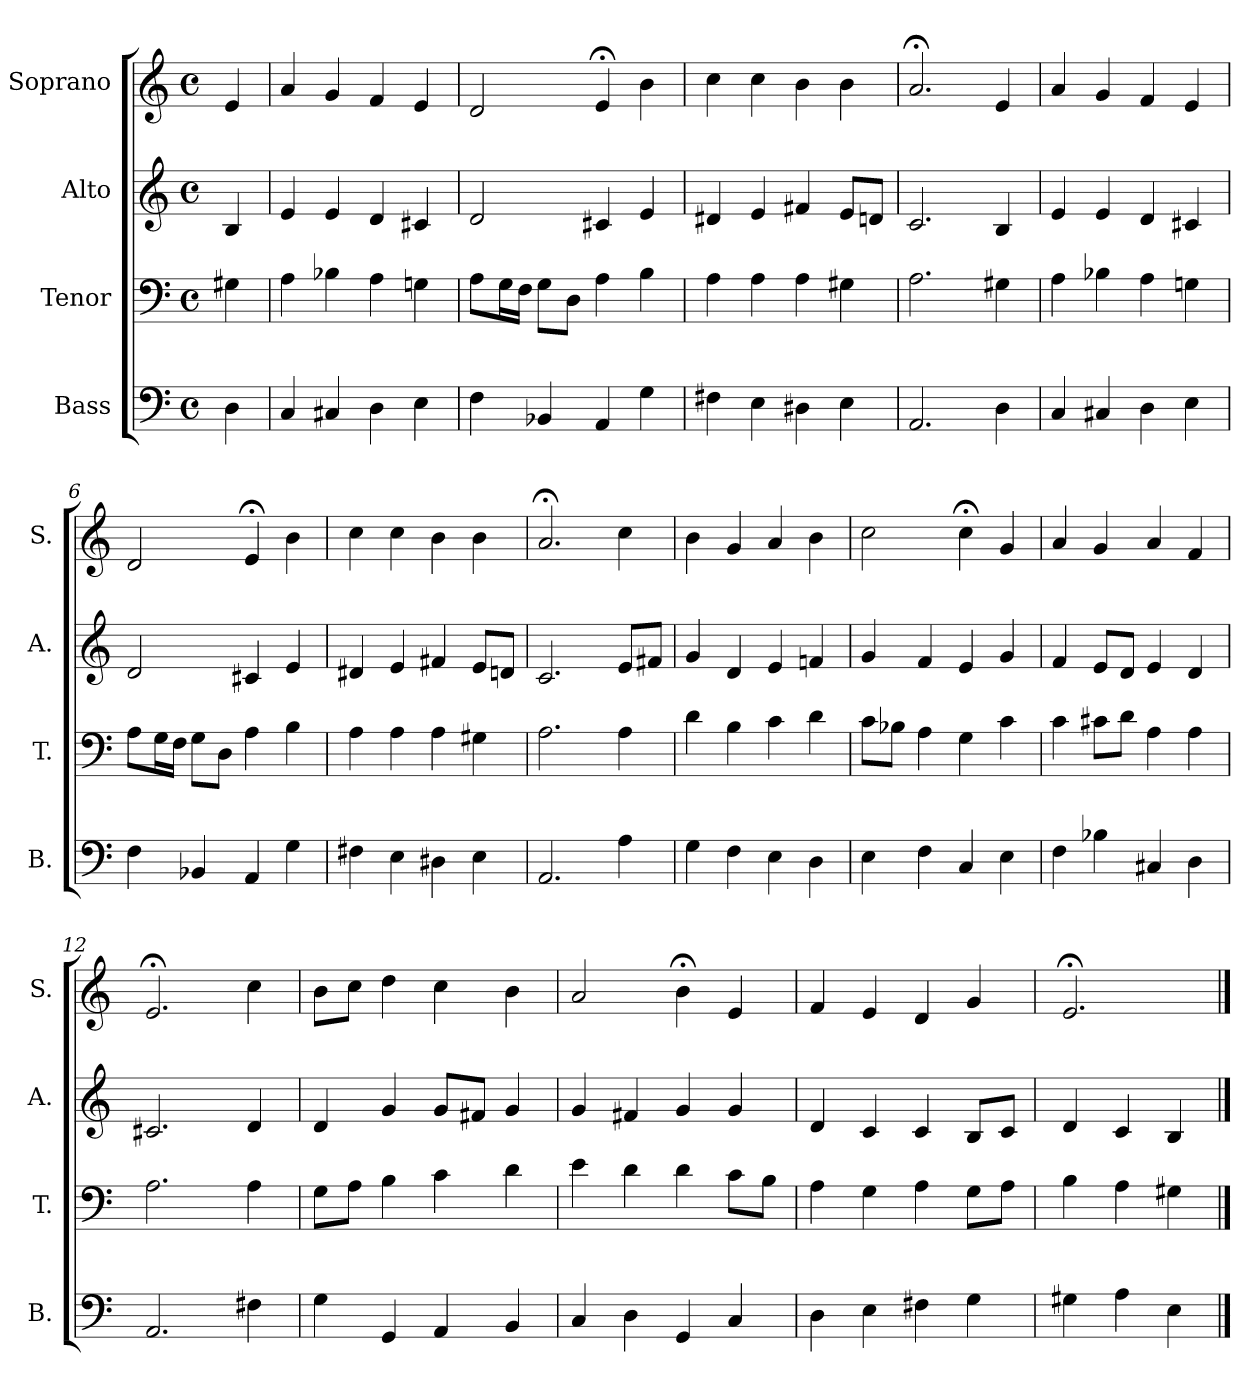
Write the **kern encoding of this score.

**kern	**kern	**kern	**kern
*part4	*part3	*part2	*part1
*staff4	*staff3	*staff2	*staff1
*I"Bass	*I"Tenor	*I"Alto	*I"Soprano
*I'B.	*I'T.	*I'A.	*I'S.
*clefF4	*clefF4	*clefG2	*clefG2
*k[]	*k[]	*k[]	*k[]
*a:	*a:	*a:	*a:
*M4/4	*M4/4	*M4/4	*M4/4
*met(c)	*met(c)	*met(c)	*met(c)
=	=	=	=
4D\	4G#X\	4B/	4e/
=1	=1	=1	=1
4C/	4A\	4e/	4a/
4C#X/	4B-X\	4e/	4g/
4D\	4A\	4d/	4f/
4E\	4Gn\	4c#X/	4e/
=2	=2	=2	=2
4F\	8A\L	2d/	2d/
.	16G\L	.	.
.	16F\JJ	.	.
4BB-X/	8G\L	.	.
.	8D\J	.	.
4AA/	4A\	4c#X/	4e;</
4G\	4B\	4e/	4b\
=3	=3	=3	=3
4F#X\	4A\	4d#X/	4cc\
4E\	4A\	4e/	4cc\
4D#X\	4A\	4f#X/	4b\
4E\	4G#X\	8e/L	4b\
.	.	8dn/J	.
=4	=4	=4	=4
2.AA/	2.A\	2.c/	2.a;</
4D\	4G#X\	4B/	4e/
=5	=5	=5	=5
4C/	4A\	4e/	4a/
4C#X/	4B-X\	4e/	4g/
4D\	4A\	4d/	4f/
4E\	4Gn\	4c#X/	4e/
!!LO:LB:g=z
=6	=6	=6	=6
4F\	8A\L	2d/	2d/
.	16G\L	.	.
.	16F\JJ	.	.
4BB-X/	8G\L	.	.
.	8D\J	.	.
4AA/	4A\	4c#X/	4e;</
4G\	4B\	4e/	4b\
=7	=7	=7	=7
4F#X\	4A\	4d#X/	4cc\
4E\	4A\	4e/	4cc\
4D#X\	4A\	4f#X/	4b\
4E\	4G#X\	8e/L	4b\
.	.	8dn/J	.
=8	=8	=8	=8
2.AA/	2.A\	2.c/	2.a;</
4A\	4A\	8e/L	4cc\
.	.	8f#X/J	.
=9	=9	=9	=9
4G\	4d\	4g/	4b\
4F\	4B\	4d/	4g/
4E\	4c\	4e/	4a/
4D\	4d\	4fn/	4b\
=10	=10	=10	=10
4E\	8c\L	4g/	2cc\
.	8B-X\J	.	.
4F\	4A\	4f/	.
4C/	4G\	4e/	4cc;<\
4E\	4c\	4g/	4g/
!!LO:LB:g=z
=11	=11	=11	=11
4F\	4c\	4f/	4a/
4B-X\	8c#X\L	8e/L	4g/
.	8d\J	8d/J	.
4C#X/	4A\	4e/	4a/
4D\	4A\	4d/	4f/
=12	=12	=12	=12
2.AA/	2.A\	2.c#X/	2.e;</
4F#X\	4A\	4d/	4cc\
=13	=13	=13	=13
4G\	8G\L	4d/	8b\L
.	8A\J	.	8cc\J
4GG/	4B\	4g/	4dd\
4AA/	4c\	8g/L	4cc\
.	.	8f#X/J	.
4BB/	4d\	4g/	4b\
=14	=14	=14	=14
4C/	4e\	4g/	2a/
4D\	4d\	4f#X/	.
4GG/	4d\	4g/	4b;<\
4C/	8c\L	4g/	4e/
.	8B\J	.	.
=15	=15	=15	=15
4D\	4A\	4d/	4f/
4E\	4G\	4c/	4e/
4F#X\	4A\	4c/	4d/
4G\	8G\L	8B/L	4g/
.	8A\J	8c/J	.
=16	=16	=16	=16
4G#X\	4B\	4d/	2.e;</
4A\	4A\	4c/	.
4E\	4G#X\	4B/	.
==	==	==	==
*-	*-	*-	*-
